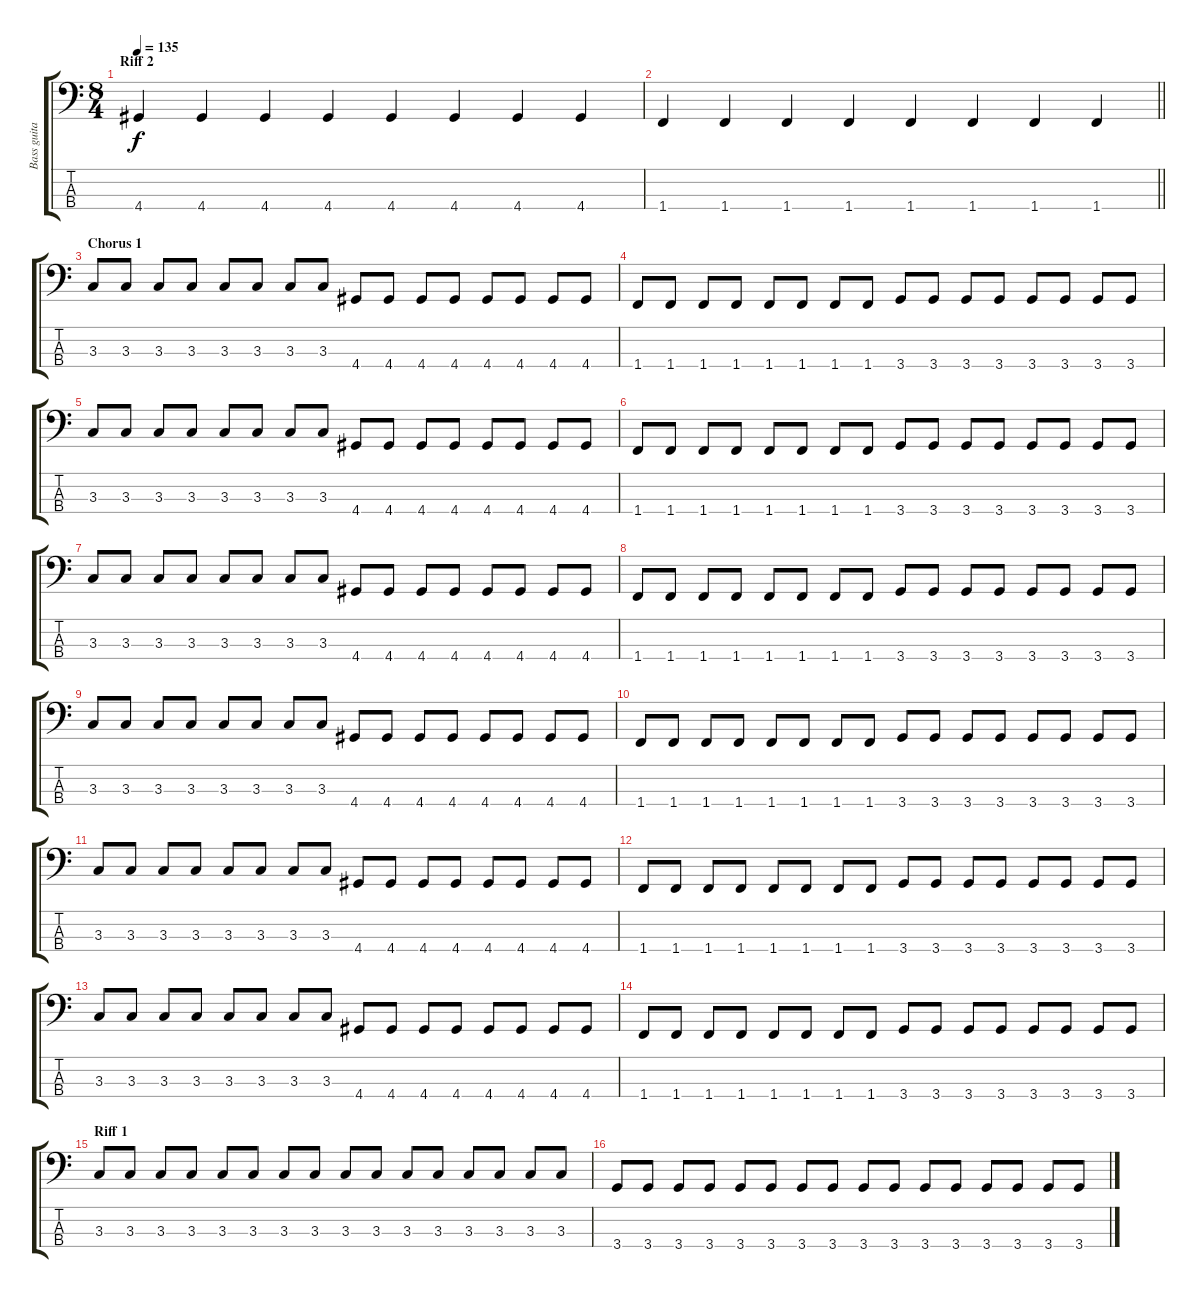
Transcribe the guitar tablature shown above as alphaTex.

\track ("Bass guitar" "Bass guita") {instrument electricbassfinger}
\staff {score tabs}
\tuning (G2 D2 A1 E1) {hide}
\ts (8 4)
\section ("" "Riff 2")
\tempo 135
\clef f4
\ks c
4.4.4{dy f} 4.4.4 4.4.4 4.4.4 4.4.4 4.4.4 4.4.4 4.4.4 |
\barLineRight lightlight
1.4.4 1.4.4 1.4.4 1.4.4 1.4.4 1.4.4 1.4.4 1.4.4 |
\section ("" "Chorus 1")
3.3.8{instrument electricbasspick} 3.3.8 3.3.8 3.3.8 3.3.8 3.3.8 3.3.8 3.3.8 4.4.8 4.4.8 4.4.8 4.4.8 4.4.8 4.4.8 4.4.8 4.4.8 |
1.4.8 1.4.8 1.4.8 1.4.8 1.4.8 1.4.8 1.4.8 1.4.8 3.4.8 3.4.8 3.4.8 3.4.8 3.4.8 3.4.8 3.4.8 3.4.8 |
3.3.8 3.3.8 3.3.8 3.3.8 3.3.8 3.3.8 3.3.8 3.3.8 4.4.8 4.4.8 4.4.8 4.4.8 4.4.8 4.4.8 4.4.8 4.4.8 |
1.4.8 1.4.8 1.4.8 1.4.8 1.4.8 1.4.8 1.4.8 1.4.8 3.4.8 3.4.8 3.4.8 3.4.8 3.4.8 3.4.8 3.4.8 3.4.8 |
3.3.8{instrument electricbasspick} 3.3.8 3.3.8 3.3.8 3.3.8 3.3.8 3.3.8 3.3.8 4.4.8 4.4.8 4.4.8 4.4.8 4.4.8 4.4.8 4.4.8 4.4.8 |
1.4.8 1.4.8 1.4.8 1.4.8 1.4.8 1.4.8 1.4.8 1.4.8 3.4.8 3.4.8 3.4.8 3.4.8 3.4.8 3.4.8 3.4.8 3.4.8 |
3.3.8 3.3.8 3.3.8 3.3.8 3.3.8 3.3.8 3.3.8 3.3.8 4.4.8 4.4.8 4.4.8 4.4.8 4.4.8 4.4.8 4.4.8 4.4.8 |
1.4.8 1.4.8 1.4.8 1.4.8 1.4.8 1.4.8 1.4.8 1.4.8 3.4.8 3.4.8 3.4.8 3.4.8 3.4.8 3.4.8 3.4.8 3.4.8 |
3.3.8{instrument electricbasspick} 3.3.8 3.3.8 3.3.8 3.3.8 3.3.8 3.3.8 3.3.8 4.4.8 4.4.8 4.4.8 4.4.8 4.4.8 4.4.8 4.4.8 4.4.8 |
1.4.8 1.4.8 1.4.8 1.4.8 1.4.8 1.4.8 1.4.8 1.4.8 3.4.8 3.4.8 3.4.8 3.4.8 3.4.8 3.4.8 3.4.8 3.4.8 |
3.3.8 3.3.8 3.3.8 3.3.8 3.3.8 3.3.8 3.3.8 3.3.8 4.4.8 4.4.8 4.4.8 4.4.8 4.4.8 4.4.8 4.4.8 4.4.8 |
1.4.8 1.4.8 1.4.8 1.4.8 1.4.8 1.4.8 1.4.8 1.4.8 3.4.8 3.4.8 3.4.8 3.4.8 3.4.8 3.4.8 3.4.8 3.4.8 |
\section ("" "Riff 1")
3.3.8 3.3.8 3.3.8 3.3.8 3.3.8 3.3.8 3.3.8 3.3.8 3.3.8 3.3.8 3.3.8 3.3.8 3.3.8 3.3.8 3.3.8 3.3.8 |
3.4.8 3.4.8 3.4.8 3.4.8 3.4.8 3.4.8 3.4.8 3.4.8 3.4.8 3.4.8 3.4.8 3.4.8 3.4.8 3.4.8 3.4.8 3.4.8
